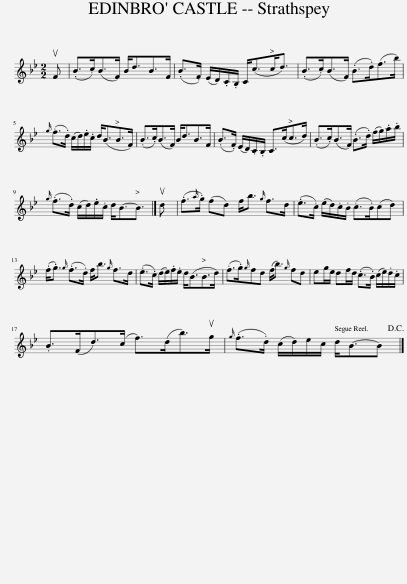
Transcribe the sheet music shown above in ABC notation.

X:1
L:1/8
M:2/2
I:linebreak $
K:Bb
V:1 treble
V:1
 uF | (.B>.c)(B>F) B<dB>F | (.B>.F) (E/D/).C/.B,/ C<(cc<d) | (.B>.c)(B>F) (.B>.d)(f>b) |${g} (.f>.d) (c/d/).e/.c/ d<(BB>F) | %5
 (.B>.c)(B>F) B<dB>F | (.B>.F) (E/D/).C/.B,/ C>(cc>d) | (.B>.c)(B>F) (.B>.d) (f/g/).a/.b/ |${g} (.f>.d) (c/d/).e/.c/ d<B-B3/2 |] ud | %10
 (.f3/2{a}.g/) (fd) f<b{g} f>d | (.e>.c) (e/d/).c/.B/ (.c>.B)(cd) |$ (.f<.g){g} (.f>.d) f<b{g} f>d | (.e>.c) (d/e/).f/.e/ d<(BB>d) | (.f>.g){g}fd (f<b){g} fd | %15
 eg/e/ df/d/ (.c>.B) (c/e/).d/.c/ |$ .B>(Fd>)(c f>)(db>)ug |{g} (.f>.d) (c/d/)e/c/ d<B-B!D.C.! |] %18
